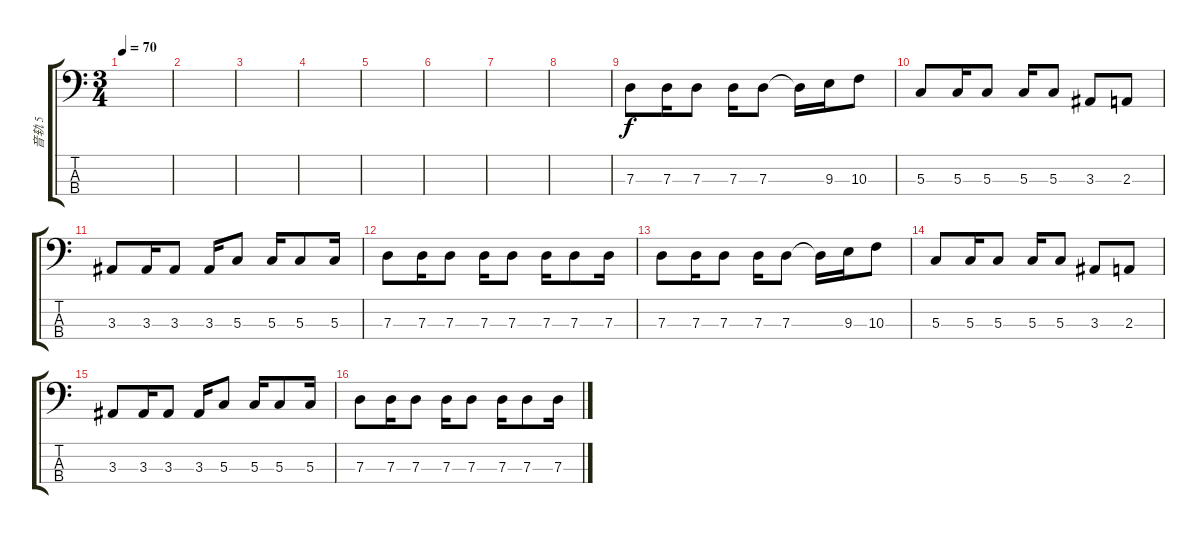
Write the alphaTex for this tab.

\track ("音轨 5" "音轨 5") {instrument electricbassfinger}
\staff {score tabs}
\tuning (F2 C2 G1 D1) {hide}
\ts (3 4)
\tempo 70
\clef f4
\ks c
|
|
|
|
|
|
|
|
7.3.8 7.3.16 7.3.8 7.3.16 7.3.8 7.3{t}.16 9.3.16 10.3.8 |
5.3.8 5.3.16 5.3.8 5.3.16 5.3.8 3.3.8 2.3.8 |
3.3.8 3.3.16 3.3.8 3.3.16 5.3.8 5.3.16 5.3.8 5.3.16 |
7.3.8 7.3.16 7.3.8 7.3.16 7.3.8 7.3.16 7.3.8 7.3.16 |
7.3.8 7.3.16 7.3.8 7.3.16 7.3.8 7.3{t}.16 9.3.16 10.3.8 |
5.3.8 5.3.16 5.3.8 5.3.16 5.3.8 3.3.8 2.3.8 |
3.3.8 3.3.16 3.3.8 3.3.16 5.3.8 5.3.16 5.3.8 5.3.16 |
7.3.8 7.3.16 7.3.8 7.3.16 7.3.8 7.3.16 7.3.8 7.3.16
